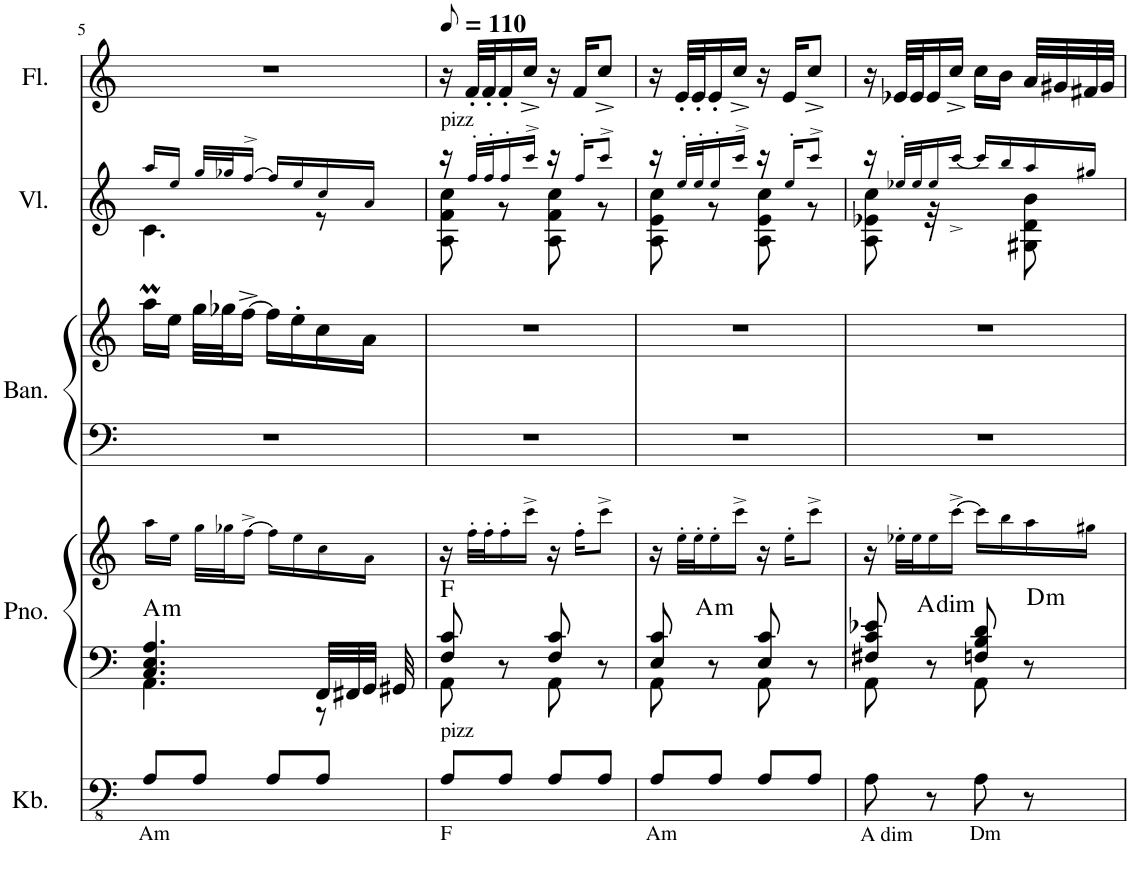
**kern	**kern	**kern	**harte	**kern	**kern	**kern	**kern
*part5	*part4	*part4	*part4	*part3	*part3	*part2	*part1
*staff7	*staff6	*staff5	*	*staff4	*staff3	*staff2	*staff1
*I"Kontrabass	*I"Piano	*	*	*I"Bandoneon	*	*I"Violine	*I"Flöte
*I'Kb.	*I'Pno.	*	*	*I'Ban.	*	*I'Vl.	*I'Fl.
!!LO:PB:g=z
*clefFv4	*clefF4	*clefG2	*	*clefF4	*clefG2	*clefG2	*clefG2
*Trd7c12	*	*	*	*	*	*	*
*k[]	*k[]	*k[]	*	*k[]	*k[]	*k[]	*k[]
*M4/8	*M4/8	*M4/8	*	*M4/8	*M4/8	*M4/8	*M4/8
=5	=5	=5	=5	=5	=5	=5	=5
*	*^	*	*	*	*	*^	*
!LO:TX:b:t=Am	!	!	!	!LO:H:kt=m	!	!	!	!	!
8AA/L	4.C/ 4.E/ 4.A/	4.AA\	16aa\LL	A:min	2r	16aaM\LL	16aa/LL	4.c\	2r
.	.	.	16ee\JJ	.	.	16ee\JJ	16ee/JJ	.	.
8AA/J	.	.	32gg\LLL	.	.	32gg\LLL	32gg/LLL	.	.
.	.	.	32gg-X\J	.	.	32gg-X\J	32gg-X/J	.	.
.	.	.	16ff^\JJ	.	.	[16ff^\JJ	16ff^/JJ	.	.
8AA/L	.	.	16ff\LL	.	.	16ff\LL]	16ff/LL	.	.
.	.	.	16ee\	.	.	16ee'\	16ee/	.	.
8AA/J	32FF/LLL	8r	16cc\	.	.	16cc\	16cc/	8r	.
.	32FF#X/	.	.	.	.	.	.	.	.
.	32GG/JJJ	.	16a\JJ	.	.	16a\JJ	16a/JJ	.	.
.	32GG#X/	.	.	.	.	.	.	.	.
=6	=6	=6	=6	=6	=6	=6	=6	=6	=6
*	*	*	*	*	*	*	*	*	*MM55
!	!	!	!	!	!	!	!LO:TX:a:t=pizz	!	!
!LO:TX:b:t=F	!	!	!	!	!	!	!	!	!
!LO:TX:a:t=pizz	!	!	!	!LO:H:kt=N.C.	!	!	!	!	!
8AA/L	8F/ 8c/	8AA\	16r	N	2r	2r	16r	8A\ 8f\ 8cc\	16r
.	.	.	32ff'\LLL	.	.	.	32ff'/LLL	.	32f'/LLL
.	.	.	32ff'\J	.	.	.	32ff'/J	.	32f'/J
8AA/J	8r	8ryy	16ff'\	.	.	.	16ff'/	8r	16f'/
.	.	.	16ccc^\JJ	.	.	.	16ccc^/JJ	.	16cc^/JJ
8AA/L	8F/ 8c/	8AA\	16r	.	.	.	16r	8A\ 8f\ 8cc\	16r
.	.	.	16ff'\KL	.	.	.	16ff'/KL	.	16f/KL
8AA/J	8r	8ryy	8ccc^\J	.	.	.	8ccc^/J	8r	8cc^/J
=7	=7	=7	=7	=7	=7	=7	=7	=7	=7
!LO:TX:b:t=Am	!	!	!	!	!	!	!	!	!
8AA/L	8E/ 8c/	8AA\	16r	.	2r	2r	16r	8A\ 8e\ 8cc\	16r
.	.	.	32ee'\LLL	.	.	.	32ee'/LLL	.	32e'/LLL
.	.	.	32ee'\J	.	.	.	32ee'/J	.	32e'/J
!	!	!	!	!LO:H:kt=m	!	!	!	!	!
8AA/J	8r	8ryy	16ee'\	A:min	.	.	16ee'/	8r	16e'/
.	.	.	16ccc^\JJ	.	.	.	16ccc^/JJ	.	16cc^/JJ
8AA/L	8E/ 8c/	8AA\	16r	.	.	.	16r	8A\ 8e\ 8cc\	16r
.	.	.	16ee'\KL	.	.	.	16ee'/KL	.	16e/KL
8AA/J	8r	8ryy	8ccc^\J	.	.	.	8ccc^/J	8r	8cc^/J
=8	=8	=8	=8	=8	=8	=8	=8	=8	=8
!LO:TX:b:t=A dim	!	!	!	!	!	!	!	!	!
8AA\	8F#X/ 8c/ 8e-X/	8AA\	16r	.	2r	2r	16r	8A\ 8e-X\ 8cc\	16r
.	.	.	32ee-X'\LLL	.	.	.	32ee-X'/LLL	.	32e-X/LLL
.	.	.	32ee-\J	.	.	.	32ee-/J	.	32e-/J
!	!	!	!	!LO:H:kt=dim	!	!	!	!	!
8r	8r	8ryy	16ee-\	A:dim	.	.	16ee-/	32r	16e-/
.	.	.	.	.	.	.	.	8..ryy	.
.	.	.	16ccc^\JJ	.	.	.	16ccc^/JJ	.	16cc^/JJ
!LO:TX:b:t=Dm	!	!	!	!	!	!	!	!	!
8AA\	8Fn/ 8B/ 8d/	8AA\	16ccc\LL	.	.	.	16ccc/LL	.	16cc\LL
.	.	.	16bb\	.	.	.	16bb/	.	16b\JJ
!	!	!	!	!LO:H:kt=m	!	!	!	!	!
8r	8r	8ryy	16aa\	D:min	.	.	16aa/	8G#X\ 8d\ 8b\	32a/LLL
.	.	.	.	.	.	.	.	.	32g#X/
.	.	.	16gg#X\JJ	.	.	.	16gg#X/JJ	.	32f#X/
.	.	.	.	.	.	.	.	.	32g#/JJJ
*	*v	*v	*	*	*	*	*v	*v	*
=	=	=	=	=	=	=	=
*-	*-	*-	*-	*-	*-	*-	*-
